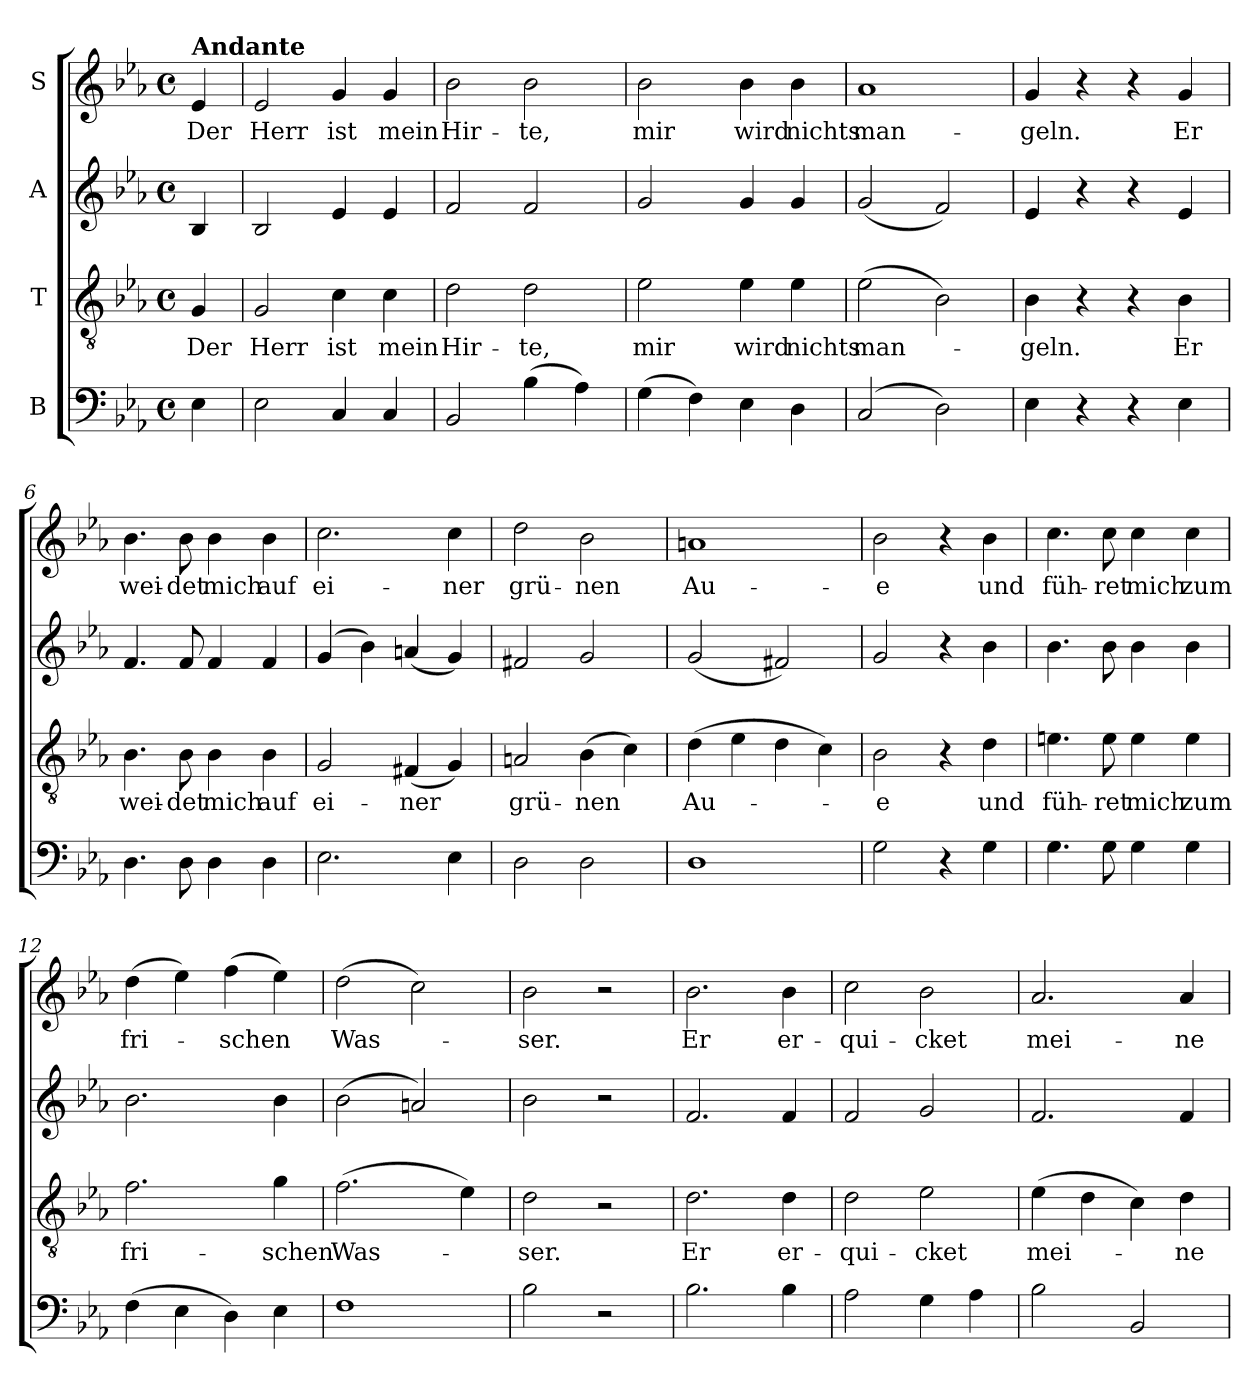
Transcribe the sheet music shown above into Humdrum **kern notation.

**kern	**kern	**text	**kern	**kern	**text
*part4	*part3	*part3	*part2	*part1	*part1
*staff4	*staff3	*staff3	*staff2	*staff1	*staff1
*I"B	*I"T	*	*I"A	*I"S	*
*clefF4	*clefGv2	*	*clefG2	*clefG2	*
*k[b-e-a-]	*k[b-e-a-]	*	*k[b-e-a-]	*k[b-e-a-]	*
*M4/4	*M4/4	*	*M4/4	*M4/4	*
*met(c)	*met(c)	*	*met(c)	*met(c)	*
=	=	=	=	=	=
!	!	!	!	!LO:TX:a:B:t=Andante	!
!	!	!LO:LY:b	!	!	!LO:LY:b
4E-\	4G/	Der	4B-/	4e-/	Der
=1	=1	=1	=1	=1	=1
!	!	!LO:LY:b	!	!	!LO:LY:b
2E-\	2G/	Herr	2B-/	2e-/	Herr
!	!	!LO:LY:b	!	!	!LO:LY:b
4C/	4c\	ist	4e-/	4g/	ist
!	!	!LO:LY:b	!	!	!LO:LY:b
4C/	4c\	mein	4e-/	4g/	mein
=2	=2	=2	=2	=2	=2
!	!	!LO:LY:b	!	!	!LO:LY:b
2BB-/	2d\	Hir-	2f/	2b-\	Hir-
!	!	!LO:LY:b	!	!	!LO:LY:b
(4B-\	2d\	-te,	2f/	2b-\	-te,
4A-\)	.	.	.	.	.
=3	=3	=3	=3	=3	=3
!	!	!LO:LY:b	!	!	!LO:LY:b
(4G\	2e-\	mir	2g/	2b-\	mir
4F\)	.	.	.	.	.
!	!	!LO:LY:b	!	!	!LO:LY:b
4E-\	4e-\	wird	4g/	4b-\	wird
!	!	!LO:LY:b	!	!	!LO:LY:b
4D\	4e-\	nichts	4g/	4b-\	nichts
=4	=4	=4	=4	=4	=4
!	!	!LO:LY:b	!	!	!LO:LY:b
(2C/	(2e-\	man-	(2g/	1a-	man-
2D\)	2B-\)	.	2f/)	.	.
=5	=5	=5	=5	=5	=5
!	!	!LO:LY:b	!	!	!LO:LY:b
4E-\	4B-\	-geln.	4e-/	4g/	-geln.
4r	4r	.	4r	4r	.
4r	4r	.	4r	4r	.
!	!	!LO:LY:b	!	!	!LO:LY:b
4E-\	4B-\	Er	4e-/	4g/	Er
!!LO:LB:g=z
=6	=6	=6	=6	=6	=6
!	!	!LO:LY:b	!	!	!LO:LY:b
4.D\	4.B-\	wei-	4.f/	4.b-\	wei-
!	!	!LO:LY:b	!	!	!LO:LY:b
8D\	8B-\	-det	8f/	8b-\	-det
!	!	!LO:LY:b	!	!	!LO:LY:b
4D\	4B-\	mich	4f/	4b-\	mich
!	!	!LO:LY:b	!	!	!LO:LY:b
4D\	4B-\	auf	4f/	4b-\	auf
=7	=7	=7	=7	=7	=7
!	!	!LO:LY:b	!	!	!LO:LY:b
2.E-\	2G/	ei-	(4g/	2.cc\	ei-
.	.	.	4b-\)	.	.
!	!	!LO:LY:b	!	!	!
.	(4F#X/	-ner	(4an/	.	.
!	!	!	!	!	!LO:LY:b
4E-\	4G/)	.	4g/)	4cc\	-ner
=8	=8	=8	=8	=8	=8
!	!	!LO:LY:b	!	!	!LO:LY:b
2D\	2An/	grü-	2f#X/	2dd\	grü-
!	!	!LO:LY:b	!	!	!LO:LY:b
2D\	(4B-\	-nen	2g/	2b-\	-nen
.	4c\)	.	.	.	.
=9	=9	=9	=9	=9	=9
!	!	!LO:LY:b	!	!	!LO:LY:b
1D	(4d\	Au-	(2g/	1an	Au-
.	4e-\	.	.	.	.
.	4d\	.	2f#X/)	.	.
.	4c\)	.	.	.	.
=10	=10	=10	=10	=10	=10
!	!	!LO:LY:b	!	!	!LO:LY:b
2G\	2B-\	-e	2g/	2b-\	-e
4r	4r	.	4r	4r	.
!	!	!LO:LY:b	!	!	!LO:LY:b
4G\	4d\	und	4b-\	4b-\	und
!!LO:LB:g=z
=11	=11	=11	=11	=11	=11
!	!	!LO:LY:b	!	!	!LO:LY:b
4.G\	4.en\	füh-	4.b-\	4.cc\	füh-
!	!	!LO:LY:b	!	!	!LO:LY:b
8G\	8e\	-ret	8b-\	8cc\	-ret
!	!	!LO:LY:b	!	!	!LO:LY:b
4G\	4e\	mich	4b-\	4cc\	mich
!	!	!LO:LY:b	!	!	!LO:LY:b
4G\	4e\	zum	4b-\	4cc\	zum
=12	=12	=12	=12	=12	=12
!	!	!LO:LY:b	!	!	!LO:LY:b
(4F\	2.f\	fri-	2.b-\	(4dd\	fri-
4E-\	.	.	.	4ee-\)	.
!	!	!	!	!	!LO:LY:b
4D\)	.	.	.	(4ff\	-schen
!	!	!LO:LY:b	!	!	!
4E-\	4g\	-schen	4b-\	4ee-\)	.
=13	=13	=13	=13	=13	=13
!	!	!LO:LY:b	!	!	!LO:LY:b
1F	(2.f\	Was-	(2b-\	(2dd\	Was-
.	.	.	2an/)	2cc\)	.
.	4e-\)	.	.	.	.
=14	=14	=14	=14	=14	=14
!	!	!LO:LY:b	!	!	!LO:LY:b
2B-\	2d\	-ser.	2b-\	2b-\	-ser.
2r	2r	.	2r	2r	.
=15	=15	=15	=15	=15	=15
!	!	!LO:LY:b	!	!	!LO:LY:b
2.B-\	2.d\	Er	2.f/	2.b-\	Er
!	!	!LO:LY:b	!	!	!LO:LY:b
4B-\	4d\	er-	4f/	4b-\	er-
=16	=16	=16	=16	=16	=16
!	!	!LO:LY:b	!	!	!LO:LY:b
2A-\	2d\	-qui-	2f/	2cc\	-qui-
!	!	!LO:LY:b	!	!	!LO:LY:b
4G\	2e-\	-cket	2g/	2b-\	-cket
4A-\	.	.	.	.	.
!!LO:PB:g=z
=17	=17	=17	=17	=17	=17
!	!	!LO:LY:b	!	!	!LO:LY:b
2B-\	(4e-\	mei-	2.f/	2.a-/	mei-
.	4d\	.	.	.	.
2BB-/	4c\)	.	.	.	.
!	!	!LO:LY:b	!	!	!LO:LY:b
.	4d\	-ne	4f/	4a-/	-ne
=	=	=	=	=	=
*-	*-	*-	*-	*-	*-
